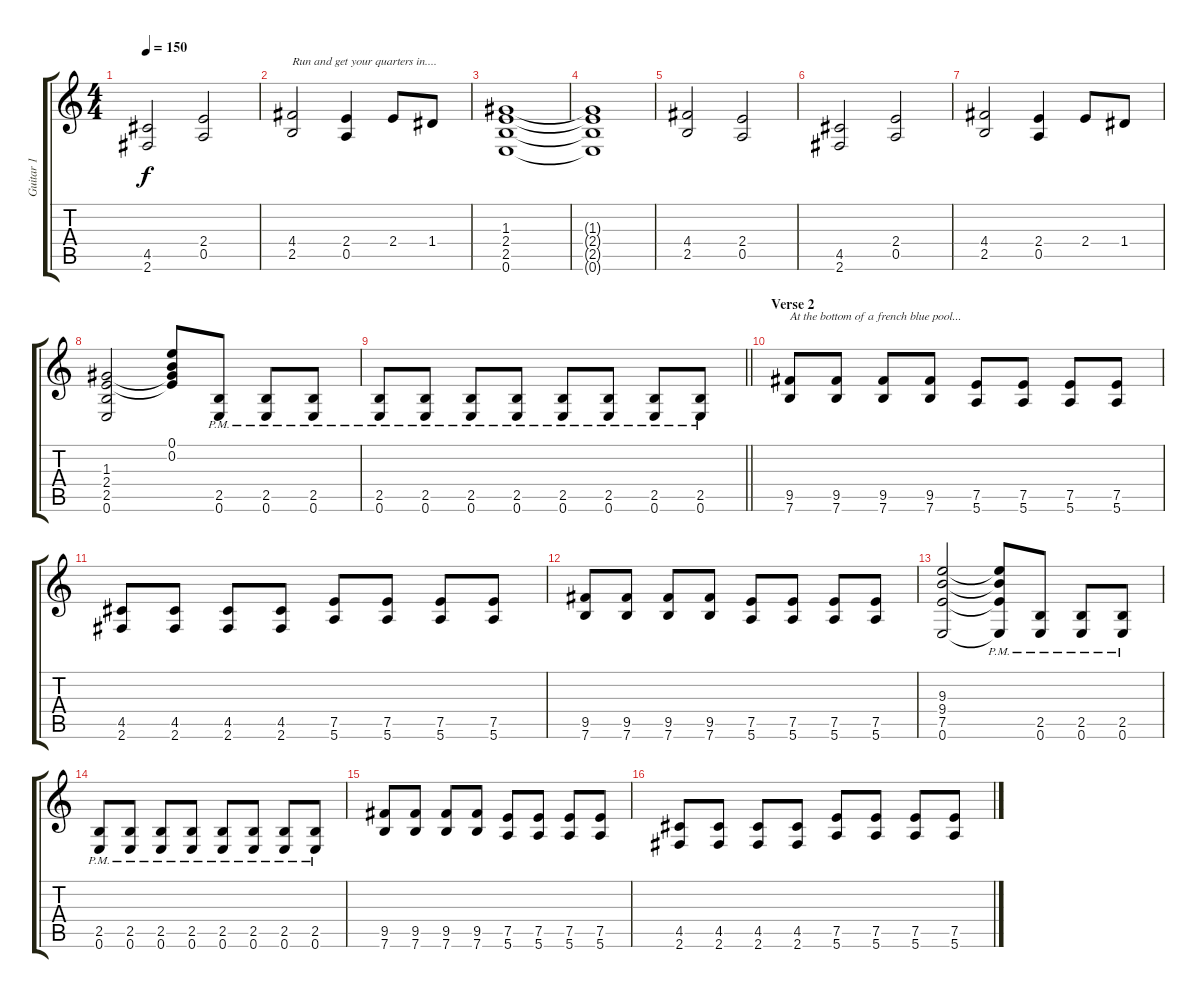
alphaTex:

\track ("Guitar 1" "Guitar 1") {instrument distortionguitar}
\staff {score tabs}
\tuning (E4 B3 G3 D3 A2 E2) {hide}
\ts (4 4)
\tempo 150
\clef g2
\ks c
(4.5 2.6).2{dy f} (2.4 0.5).2 |
(4.4 2.5).2{txt "Run and get your quarters in...."} (2.4 0.5).4 2.4.8 1.4.8 |
(1.3 2.4 2.5 0.6).1 |
(1.3{t} 2.4{t} 2.5{t} 0.6{t}).1 |
(4.4 2.5).2 (2.4 0.5).2 |
(4.5 2.6).2 (2.4 0.5).2 |
(4.4 2.5).2 (2.4 0.5).4 2.4.8 1.4.8 |
(1.3 2.4 2.5 0.6).2 (0.1 0.2 1.3{t} 2.4{t}).8 (2.5{pm} 0.6{pm}).8 (2.5{pm} 0.6{pm}).8 (2.5{pm} 0.6{pm}).8 |
\barLineRight lightlight
(2.5{pm} 0.6{pm}).8 (2.5{pm} 0.6{pm}).8 (2.5{pm} 0.6{pm}).8 (2.5{pm} 0.6{pm}).8 (2.5{pm} 0.6{pm}).8 (2.5{pm} 0.6{pm}).8 (2.5{pm} 0.6{pm}).8 (2.5{pm} 0.6{pm}).8 |
\section ("" "Verse 2")
(9.5 7.6).8{txt "At the bottom of a french blue pool..."} (9.5 7.6).8 (9.5 7.6).8 (9.5 7.6).8 (7.5 5.6).8 (7.5 5.6).8 (7.5 5.6).8 (7.5 5.6).8 |
(4.5 2.6).8 (4.5 2.6).8 (4.5 2.6).8 (4.5 2.6).8 (7.5 5.6).8 (7.5 5.6).8 (7.5 5.6).8 (7.5 5.6).8 |
(9.5 7.6).8 (9.5 7.6).8 (9.5 7.6).8 (9.5 7.6).8 (7.5 5.6).8 (7.5 5.6).8 (7.5 5.6).8 (7.5 5.6).8 |
(9.3 9.4 7.5 0.6).2 (9.3{t} 9.4{t} 7.5{pm t} 0.6{pm t}).8 (2.5{pm} 0.6{pm}).8 (2.5{pm} 0.6{pm}).8 (2.5{pm} 0.6{pm}).8 |
(2.5{pm} 0.6{pm}).8 (2.5{pm} 0.6{pm}).8 (2.5{pm} 0.6{pm}).8 (2.5{pm} 0.6{pm}).8 (2.5{pm} 0.6{pm}).8 (2.5{pm} 0.6{pm}).8 (2.5{pm} 0.6{pm}).8 (2.5{pm} 0.6{pm}).8 |
(9.5 7.6).8 (9.5 7.6).8 (9.5 7.6).8 (9.5 7.6).8 (7.5 5.6).8 (7.5 5.6).8 (7.5 5.6).8 (7.5 5.6).8 |
(4.5 2.6).8 (4.5 2.6).8 (4.5 2.6).8 (4.5 2.6).8 (7.5 5.6).8 (7.5 5.6).8 (7.5 5.6).8 (7.5 5.6).8
